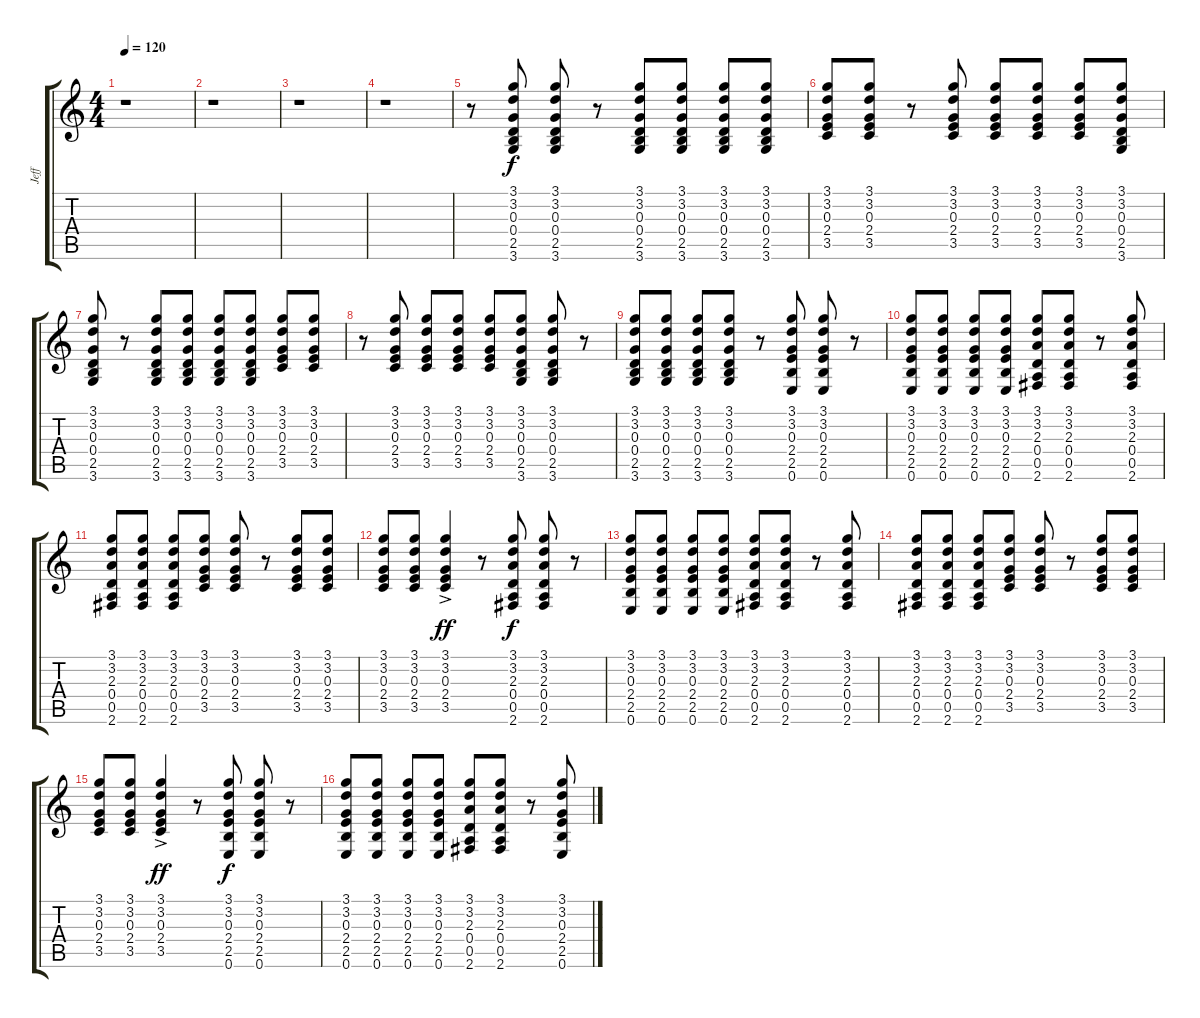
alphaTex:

\track ("Jeff" "Jeff") {instrument electricguitarclean}
\staff {score tabs}
\tuning (E4 B3 G3 D3 A2 E2) {hide}
\ts (4 4)
\tempo 120
\clef g2
\ks c
r.1{dy f} |
r.1 |
r.1 |
r.1 |
r.8 (3.1 3.2 0.3 0.4 2.5 3.6).8 (3.1 3.2 0.3 0.4 2.5 3.6).8 r.8 (3.1 3.2 0.3 0.4 2.5 3.6).8 (3.1 3.2 0.3 0.4 2.5 3.6).8 (3.1 3.2 0.3 0.4 2.5 3.6).8 (3.1 3.2 0.3 0.4 2.5 3.6).8 |
(3.1 3.2 0.3 2.4 3.5).8 (3.1 3.2 0.3 2.4 3.5).8 r.8 (3.1 3.2 0.3 2.4 3.5).8 (3.1 3.2 0.3 2.4 3.5).8 (3.1 3.2 0.3 2.4 3.5).8 (3.1 3.2 0.3 2.4 3.5).8 (3.1 3.2 0.3 0.4 2.5 3.6).8 |
(3.1 3.2 0.3 0.4 2.5 3.6).8 r.8 (3.1 3.2 0.3 0.4 2.5 3.6).8 (3.1 3.2 0.3 0.4 2.5 3.6).8 (3.1 3.2 0.3 0.4 2.5 3.6).8 (3.1 3.2 0.3 0.4 2.5 3.6).8 (3.1 3.2 0.3 2.4 3.5).8 (3.1 3.2 0.3 2.4 3.5).8 |
r.8 (3.1 3.2 0.3 2.4 3.5).8 (3.1 3.2 0.3 2.4 3.5).8 (3.1 3.2 0.3 2.4 3.5).8 (3.1 3.2 0.3 2.4 3.5).8 (3.1 3.2 0.3 0.4 2.5 3.6).8 (3.1 3.2 0.3 0.4 2.5 3.6).8 r.8 |
(3.1 3.2 0.3 0.4 2.5 3.6).8 (3.1 3.2 0.3 0.4 2.5 3.6).8 (3.1 3.2 0.3 0.4 2.5 3.6).8 (3.1 3.2 0.3 0.4 2.5 3.6).8 r.8 (3.1 3.2 0.3 2.4 2.5 0.6).8 (3.1 3.2 0.3 2.4 2.5 0.6).8 r.8 |
(3.1 3.2 0.3 2.4 2.5 0.6).8 (3.1 3.2 0.3 2.4 2.5 0.6).8 (3.1 3.2 0.3 2.4 2.5 0.6).8 (3.1 3.2 0.3 2.4 2.5 0.6).8 (3.1 3.2 2.3 0.4 0.5 2.6).8 (3.1 3.2 2.3 0.4 0.5 2.6).8 r.8 (3.1 3.2 2.3 0.4 0.5 2.6).8 |
(3.1 3.2 2.3 0.4 0.5 2.6).8 (3.1 3.2 2.3 0.4 0.5 2.6).8 (3.1 3.2 2.3 0.4 0.5 2.6).8 (3.1 3.2 0.3 2.4 3.5).8 (3.1 3.2 0.3 2.4 3.5).8 r.8 (3.1 3.2 0.3 2.4 3.5).8 (3.1 3.2 0.3 2.4 3.5).8 |
(3.1 3.2 0.3 2.4 3.5).8 (3.1 3.2 0.3 2.4 3.5).8 (3.1 3.2 0.3{ac} 2.4 3.5).4{dy ff} r.8 (3.1 3.2 2.3 0.4 0.5 2.6).8{dy f} (3.1 3.2 2.3 0.4 0.5 2.6).8 r.8 |
(3.1 3.2 0.3 2.4 2.5 0.6).8 (3.1 3.2 0.3 2.4 2.5 0.6).8 (3.1 3.2 0.3 2.4 2.5 0.6).8 (3.1 3.2 0.3 2.4 2.5 0.6).8 (3.1 3.2 2.3 0.4 0.5 2.6).8 (3.1 3.2 2.3 0.4 0.5 2.6).8 r.8 (3.1 3.2 2.3 0.4 0.5 2.6).8 |
(3.1 3.2 2.3 0.4 0.5 2.6).8 (3.1 3.2 2.3 0.4 0.5 2.6).8 (3.1 3.2 2.3 0.4 0.5 2.6).8 (3.1 3.2 0.3 2.4 3.5).8 (3.1 3.2 0.3 2.4 3.5).8 r.8 (3.1 3.2 0.3 2.4 3.5).8 (3.1 3.2 0.3 2.4 3.5).8 |
(3.1 3.2 0.3 2.4 3.5).8 (3.1 3.2 0.3 2.4 3.5).8 (3.1 3.2 0.3{ac} 2.4 3.5).4{dy ff} r.8 (3.1 3.2 0.3 2.4 2.5 0.6).8{dy f} (3.1 3.2 0.3 2.4 2.5 0.6).8 r.8 |
(3.1 3.2 0.3 2.4 2.5 0.6).8 (3.1 3.2 0.3 2.4 2.5 0.6).8 (3.1 3.2 0.3 2.4 2.5 0.6).8 (3.1 3.2 0.3 2.4 2.5 0.6).8 (3.1 3.2 2.3 0.4 0.5 2.6).8 (3.1 3.2 2.3 0.4 0.5 2.6).8 r.8 (3.1 3.2 0.3 2.4 2.5 0.6).8
